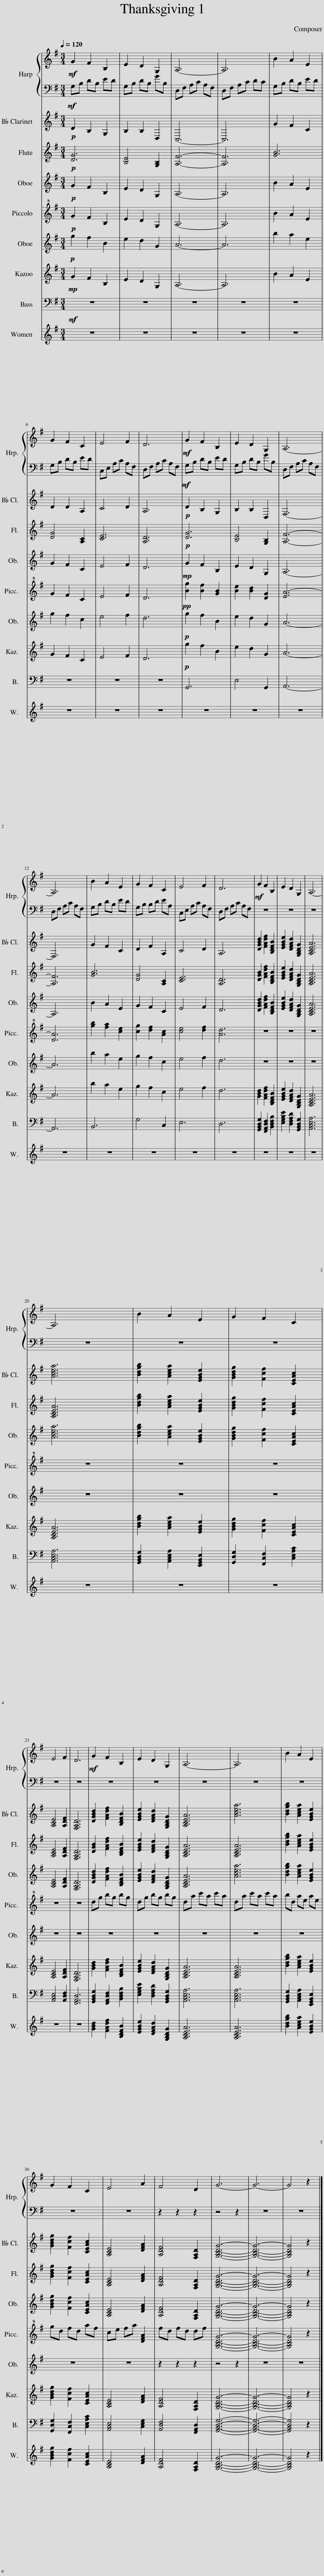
X:1
%%score { 1 | 2 } 3 4 5 6 7 8 9 10
L:1/8
Q:1/4=120
M:3/4
I:linebreak $
K:G
V:1 treble
V:2 bass
V:3 treble transpose=-2
V:4 treble
V:5 treble
V:6 treble transpose=12
V:7 treble
V:8 treble
V:9 bass
V:10 treble
V:1
!mf! G2 F2 B,2 | E2 D2 G,2 | A,6- | A,6 | B2 A2 E2 |$ %5
 G2 F2 C2 | E4 F2 | D6 |!mf! G2 F2 B,2 | E2 D2 G,2 | %10
 A,6- |$ A,6 | B2 A2 E2 | G2 F2 C2 | E4 F2 | %15
 D6 |!mf! G2 F2 B,2 | E2 D2 G,2 |$ A,6- | A,6 | %20
 B2 A2 E2 | G2 F2 C2 |$ E4 F2 | D6 |!mf! G2 F2 B,2 | %25
 E2 D2 G,2 | A,6- | A,6 | B2 A2 E2 |$ G2 F2 C2 | %30
 E4 A2 | F4 D2 | G6- | G6- | G4 z2 |] %35
V:2
!mf! G,B, DB, ED | G,B, DB, GB, | D,F, A,C A,F, | D,F, A,C DC | G,B, DB, ED |$ %5
 G,B, DB, ED | C,E, A,C A,F, | D,F, A,C A,F, |!mf! G,B, DB, ED | G,B, DB, GB, | %10
 D,F, A,C A,F, |$ D,F, A,C A,F, | G,B, DB, ED | G,B, B,D EA, | C,E, A,C A,F, | %15
 D,F, A,C A,F, | z6 | z6 |$ z6 | z6 | %20
 z6 | z6 |$ z6 | z6 | z6 | %25
 z6 | z6 | z6 | z6 |$ z6 | %30
 z6 | z2 z2 z2 | z4 z2 | z6 | z6 |] %35
V:3
!p! E2 ^C2 A,2 | ^C2 C2 E,2 | D,6- | D,6 | A2 ^G2 D2 |$ %5
 E2 E2 B,2 | D4 E2 | B,6 |!p! E2 ^C2 A,2 | ^C2 C2 E,2 | %10
 ^G,6- |$ G,6 | A2 ^G2 D2 | E2 ^G2 B,2 | D4 E2 | %15
 B,6 | [EA^ce]2 [^GBe^g]2 [^CEGc]2 | [FA^cf]2 [E^GBe]2 [A,^CEA]2 |$ [B,DFB]6 | [Bdfb]6 | %20
 [^cea^c']2 [Bdfb]2 [FAcf]2 | [A^cea]2 [^Gd^g]2 [DFBd]2 |$ [B,DF]4 [B,E^G]2 | [^G,B,E]6 | [EA^ce]2 [^GBe^g]2 [^CEGc]2 | %25
 [FA^cf]2 [E^GBe]2 [A,^CEA]2 | [B,DFB]6 | [Bdfb]6 | [^cea^c']2 [Bdfb]2 [FAcf]2 |$ [A^cea]2 [^Gd^g]2 [DFBd]2 | %30
 [B,DF]4 [E^GB]2 | [B,E^G]4 [^G,B,E]2 | [A,^CEA]6- | [A,CEA]6- | [A,CEA]4 z2 |] %35
V:4
!p! [DG]6 | [B,E]4 [G,B,]2 | [A,F]6- | [A,F]6 | [GB]6 |$ %5
 [DG]4 [A,C]2 | [CE]6 | [A,D]6 |!p! [DG]6 | [B,E]4 [G,B,]2 | %10
 [A,F]6- |$ [A,F]6 | [GB]6 | [DG]4 [A,C]2 | [CE]6 | %15
 [A,D]6 | [DGB]2 [FAdf]2 [B,DFB]2 | [EGBe]2 [DFAd]2 [G,B,DG]2 |$ [A,CEA]6 | [A,CEA]6 | %20
 [Bdgb]2 [Acea]2 [EGBe]2 | [GBdg]2 [Fcf]2 [CEAc]2 |$ [A,CE]4 [A,DF]2 | [F,A,D]6 | [DGB]2 [FAdf]2 [B,DFB]2 | %25
 [EGBe]2 [DFAd]2 [G,B,DG]2 | [A,CEA]6 | [A,CEA]6 | [Bdgb]2 [Acea]2 [EGBe]2 |$ [GBdg]2 [Fcf]2 [CEAc]2 | %30
 [A,CE]4 [DFA]2 | [A,DF]4 [F,A,D]2 | [G,B,DG]6- | [G,B,DG]6- | [G,B,DG]4 z2 |] %35
V:5
!p! G2 F2 B,2 | E2 D2 G,2 | A,6- | A,6 | B2 A2 E2 |$ %5
 G2 F2 C2 | E4 F2 | D6 |!mp! G2 F2 B,2 | E2 D2 G,2 | %10
 A,6- |$ A,6 | B2 A2 E2 | G2 F2 C2 | E4 F2 | %15
 D6 | [DGBd]2 [FAdf]2 [B,DFB]2 | [EGBe]2 [DFAd]2 [G,B,DG]2 |$ [A,CEA]6 | [Acea]6 | %20
 [Bdgb]2 [Acea]2 [EGBe]2 | [GBdg]2 [Fcf]2 [CEAc]2 |$ [A,CE]4 [A,DF]2 | [F,A,D]6 | [DGBd]2 [FAdf]2 [B,DFB]2 | %25
 [EGBe]2 [DFAd]2 [G,B,DG]2 | [A,CEA]6 | [Acea]6 | [Bdgb]2 [Acea]2 [EGBe]2 |$ [GBdg]2 [Fcf]2 [CEAc]2 | %30
 [A,CE]4 [DFA]2 | [A,DF]4 [F,A,D]2 | [G,B,DG]6- | [G,B,DG]6- | [G,B,DG]4 z2 |] %35
V:6
!p! G2 F2 B,2 | E2 D2 G,2 | A,6- | A,6 | B2 A2 E2 |$ %5
 G2 F2 C2 | E4 F2 | D6 |!pp! [Bg]2 [Bf]2 [GB]2 | [Be]2 [Bd]2 [DG]2 | %10
 [EA-]6 |$ [DA]6 | [gb]2 [fa]2 [ce]2 | [cg]2 [df]2 [Ac]2 | [ce]4 [df]2 | %15
 [Ad]6 | z6 | z6 |$ z6 | z6 | %20
 z6 | z6 |$ z6 | z6 | dg bg bg | %25
 dg bg bg | da c'a c'a | da c'a c'a | bd ae ae |$ gd fd af | %30
 ce fa [DFA]2 | fd fd df | [G,B,DG]6- | [G,B,DG]6- | [G,B,DG]4 z2 |] %35
V:7
!p! g2 f2 B2 | e2 d2 G2 | A6- | A6 | b2 a2 e2 |$ %5
 g2 f2 c2 | e4 f2 | d6 |!p! g2 f2 B2 | e2 d2 G2 | %10
 A6- |$ A6 | b2 a2 e2 | g2 f2 c2 | e4 f2 | %15
 d6 | z6 | z6 |$ z6 | z6 | %20
 z6 | z6 |$ z6 | z6 | z6 | %25
 z6 | z6 | z6 | z6 |$ z6 | %30
 z6 | z2 z2 z2 | z4 z2 | z6 | z6 |] %35
V:8
!mp! G2 F2 B,2 | E2 D2 G,2 | A,6- | A,6 | B2 A2 E2 |$ %5
 G2 F2 C2 | E4 F2 | D6 |!p! g2 f2 B2 | e2 d2 G2 | %10
 A6- |$ A6 | b2 a2 e2 | g2 f2 c2 | e4 f2 | %15
 d6 | [GBd]2 [FAdf]2 [B,DFB]2 | [EGBe]2 [DFAd]2 [G,B,DG]2 |$ [A,CEA]6 | [A,CEA]6 | %20
 [Bdgb]2 [Acea]2 [EGBe]2 | [GBdg]2 [Fcf]2 [CEAc]2 |$ [A,CE]4 [A,DF]2 | [F,A,D]6 | [GBd]2 [FAdf]2 [B,DFB]2 | %25
 [EGBe]2 [DFAd]2 [G,B,DG]2 | [A,CEA]6 | [A,CEA]6 | [Bdgb]2 [Acea]2 [EGBe]2 |$ [GBdg]2 [Fcf]2 [CEAc]2 | %30
 [A,CE]4 [DFA]2 | [A,DF]4 [F,A,D]2 | [G,B,DG]6- | [G,B,DG]6- | [G,B,DG]4 z2 |] %35
V:9
!mf! z6 | z6 | z6 | z6 | z6 |$ %5
 z6 | z6 | z6 | G,,6 | E,4 G,,2 | %10
 A,,6- |$ A,,6 | B,,6 | G,4 C,2 | E,6 | %15
 D,6 | [G,,B,,D,G,]2 [F,,A,,D,F,]2 [B,,D,F,B,]2 | [E,G,B,E]2 [D,F,A,D]2 [G,,B,,D,G,]2 |$ [A,,C,E,A,]6 | [A,,C,E,A,]6 | %20
 [G,,B,,D,G,]2 [A,,C,E,A,]2 [E,,G,,B,,E,]2 | [G,,D,G,]2 [F,,C,F,]2 [C,E,A,C]2 |$ [A,,C,E,]4 [A,,D,F,]2 | [F,,A,,D,]6 | [G,,B,,D,G,]2 [F,,A,,D,F,]2 [B,,D,F,B,]2 | %25
 [E,G,B,E]2 [D,F,A,D]2 [G,,B,,D,G,]2 | [A,,C,E,A,]6 | [A,,C,E,A,]6 | [G,,B,,D,G,]2 [A,,C,E,A,]2 [E,,G,,B,,E,]2 |$ [G,,D,G,]2 [F,,C,F,]2 [C,E,A,C]2 | %30
 [A,,C,E,]4 [C,E,G,]2 | [A,,D,F,]4 [F,,A,,D,]2 | [G,,B,,D,G,]6- | [G,,B,,D,G,]6- | [G,,B,,D,G,]4 z2 |] %35
V:10
 z6 | z6 | z6 | z6 | z6 |$ %5
 z6 | z6 | z6 | z6 | z6 | %10
 z6 |$ z6 | z6 | z6 | z6 | %15
 z6 | z6 | z6 |$ z6 | z6 | %20
 z6 | z6 |$ z6 | z6 | [GBd]2 [FAdf]2 [B,DFB]2 | %25
 [EGBe]2 [DFAd]2 [G,B,DG]2 | [A,CEA]6 | [A,CEA]6 | [Bdgb]2 [Acea]2 [EGBe]2 |$ [GBdg]2 [Fcf]2 [CEAc]2 | %30
 [A,CE]4 [DFA]2 | [A,DF]4 [F,A,D]2 | [G,B,DG]6- | [G,B,DG]6- | [G,B,DG]4 z2 |] %35
